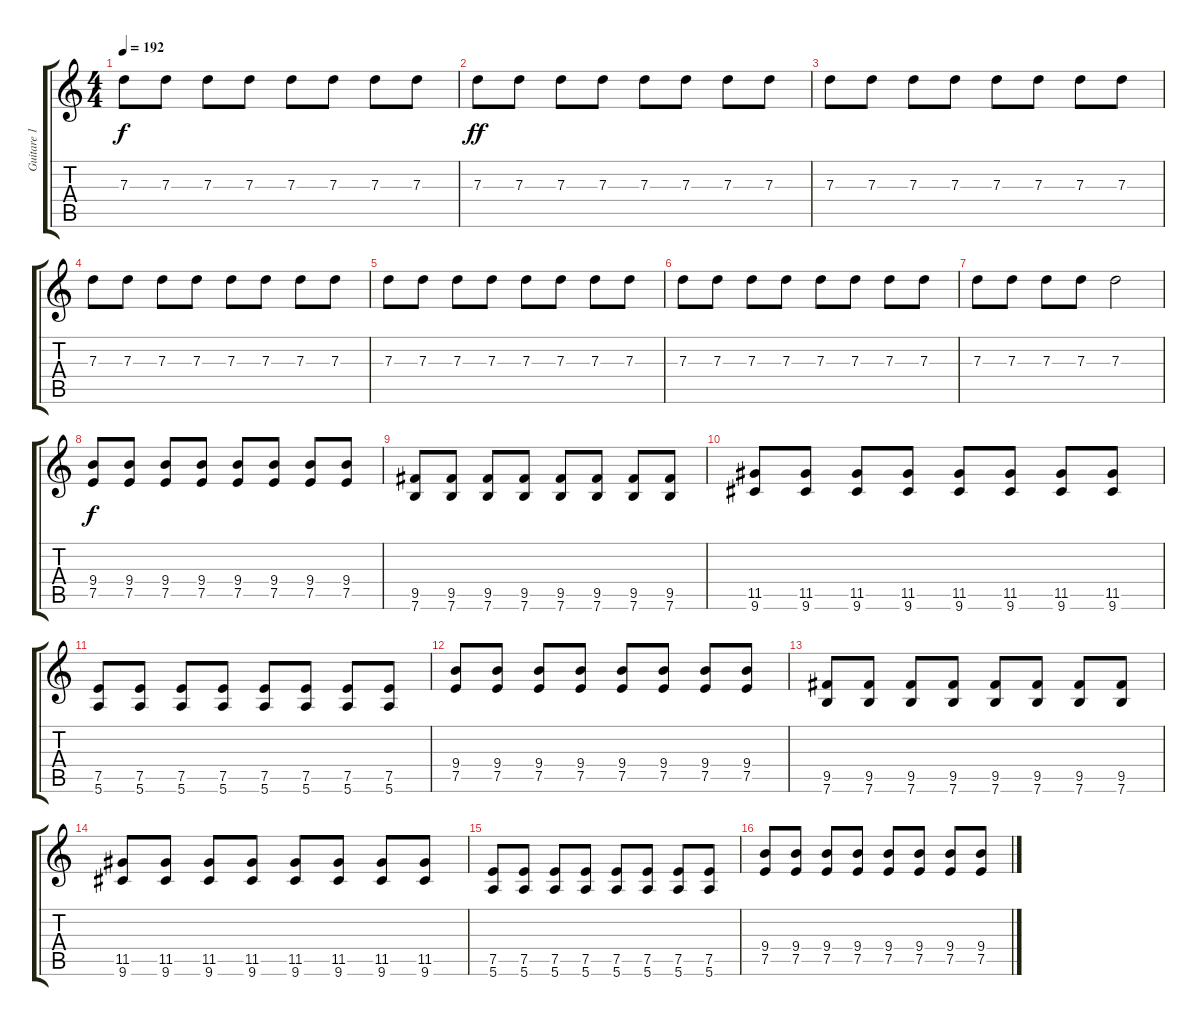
\track ("Guitare 1" "Guitare 1") {instrument distortionguitar}
\staff {score tabs}
\tuning (E4 B3 G3 D3 A2 E2) {hide}
\ts (4 4)
\tempo 192
\clef g2
\ks c
7.3.8{dy f} 7.3.8 7.3.8 7.3.8 7.3.8 7.3.8 7.3.8 7.3.8 |
7.3.8{dy ff} 7.3.8 7.3.8 7.3.8 7.3.8 7.3.8 7.3.8 7.3.8 |
7.3.8 7.3.8 7.3.8 7.3.8 7.3.8 7.3.8 7.3.8 7.3.8 |
7.3.8 7.3.8 7.3.8 7.3.8 7.3.8 7.3.8 7.3.8 7.3.8 |
7.3.8 7.3.8 7.3.8 7.3.8 7.3.8 7.3.8 7.3.8 7.3.8 |
7.3.8 7.3.8 7.3.8 7.3.8 7.3.8 7.3.8 7.3.8 7.3.8 |
7.3.8 7.3.8 7.3.8 7.3.8 7.3.2 |
(9.4 7.5).8{dy f} (9.4 7.5).8 (9.4 7.5).8 (9.4 7.5).8 (9.4 7.5).8 (9.4 7.5).8 (9.4 7.5).8 (9.4 7.5).8 |
(9.5 7.6).8 (9.5 7.6).8 (9.5 7.6).8 (9.5 7.6).8 (9.5 7.6).8 (9.5 7.6).8 (9.5 7.6).8 (9.5 7.6).8 |
(11.5 9.6).8 (11.5 9.6).8 (11.5 9.6).8 (11.5 9.6).8 (11.5 9.6).8 (11.5 9.6).8 (11.5 9.6).8 (11.5 9.6).8 |
(7.5 5.6).8 (7.5 5.6).8 (7.5 5.6).8 (7.5 5.6).8 (7.5 5.6).8 (7.5 5.6).8 (7.5 5.6).8 (7.5 5.6).8 |
(9.4 7.5).8 (9.4 7.5).8 (9.4 7.5).8 (9.4 7.5).8 (9.4 7.5).8 (9.4 7.5).8 (9.4 7.5).8 (9.4 7.5).8 |
(9.5 7.6).8 (9.5 7.6).8 (9.5 7.6).8 (9.5 7.6).8 (9.5 7.6).8 (9.5 7.6).8 (9.5 7.6).8 (9.5 7.6).8 |
(11.5 9.6).8 (11.5 9.6).8 (11.5 9.6).8 (11.5 9.6).8 (11.5 9.6).8 (11.5 9.6).8 (11.5 9.6).8 (11.5 9.6).8 |
(7.5 5.6).8 (7.5 5.6).8 (7.5 5.6).8 (7.5 5.6).8 (7.5 5.6).8 (7.5 5.6).8 (7.5 5.6).8 (7.5 5.6).8 |
(9.4 7.5).8 (9.4 7.5).8 (9.4 7.5).8 (9.4 7.5).8 (9.4 7.5).8 (9.4 7.5).8 (9.4 7.5).8 (9.4 7.5).8
